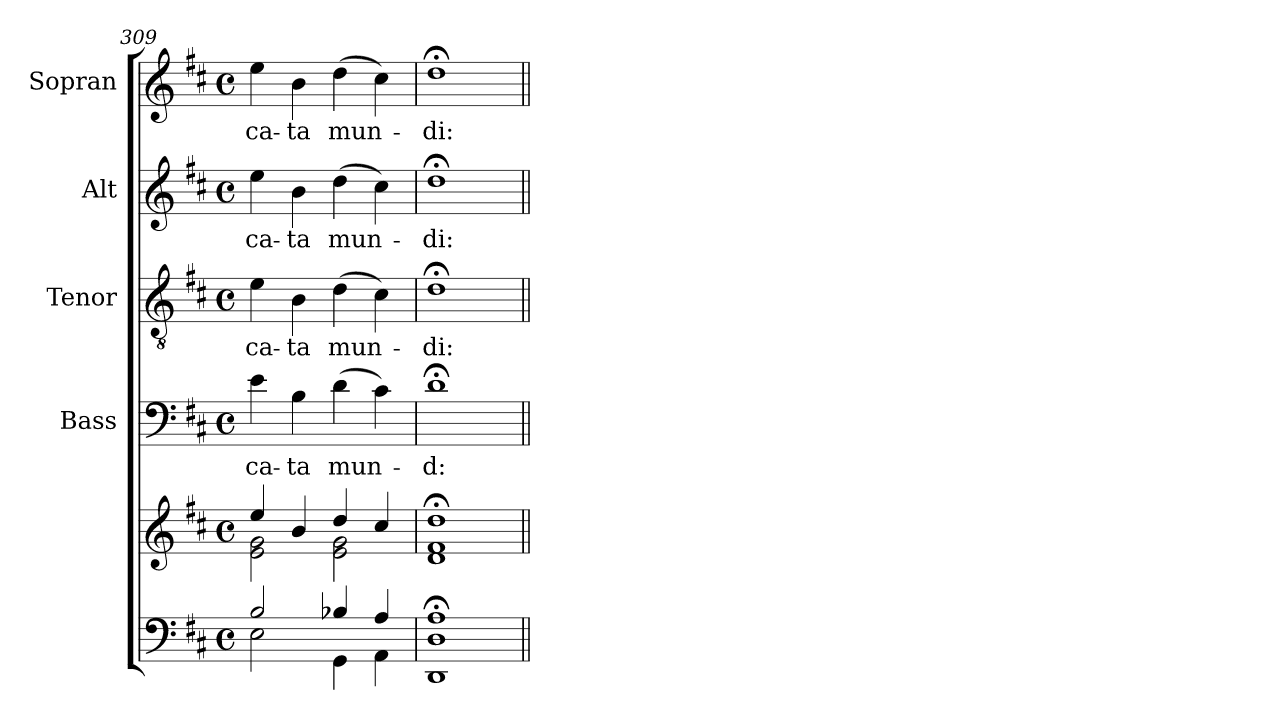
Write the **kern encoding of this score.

**kern	**kern	**kern	**text	**kern	**text	**kern	**text	**kern	**text
*part5	*part5	*part4	*part4	*part3	*part3	*part2	*part2	*part1	*part1
*staff6	*staff5	*staff4	*staff4	*staff3	*staff3	*staff2	*staff2	*staff1	*staff1
*	*	*I"Bass	*	*I"Tenor	*	*I"Alt	*	*I"Sopran	*
*	*	*I'B.	*	*I'T.	*	*I'A.	*	*I'S.	*
*clefF4	*clefG2	*clefF4	*	*clefGv2	*	*clefG2	*	*clefG2	*
*k[f#c#]	*k[f#c#]	*k[f#c#]	*	*k[f#c#]	*	*k[f#c#]	*	*k[f#c#]	*
*D:	*D:	*D:	*	*D:	*	*D:	*	*D:	*
*M4/4	*M4/4	*M4/4	*	*M4/4	*	*M4/4	*	*M4/4	*
*met(c)	*met(c)	*met(c)	*	*met(c)	*	*met(c)	*	*met(c)	*
=309	=309	=309	=309	=309	=309	=309	=309	=309	=309
*^	*^	*	*	*	*	*	*	*	*
!	!	!	!	!	!LO:LY:b	!	!LO:LY:b	!	!LO:LY:b	!	!LO:LY:b
2B/	2E\	4ee/	2e\ 2g\	4e\	-ca-	4e\	-ca-	4ee\	-ca-	4ee\	-ca-
!	!	!	!	!	!LO:LY:b	!	!LO:LY:b	!	!LO:LY:b	!	!LO:LY:b
.	.	4b/	.	4B\	-ta	4B\	-ta	4b\	-ta	4b\	-ta
!	!	!	!	!	!LO:LY:b	!	!LO:LY:b	!	!LO:LY:b	!	!LO:LY:b
4B-X/	4GG\	4dd/	2e\ 2g\	(>4d\	mun-	(>4d\	mun-	(>4dd\	mun-	(>4dd\	mun-
4A/	4AA\	4cc#/	.	4c#\)	.	4c#\)	.	4cc#\)	.	4cc#\)	.
=310	=310	=310	=310	=310	=310	=310	=310	=310	=310	=310	=310
!	!	!	!	!	!LO:LY:b	!	!LO:LY:b	!	!LO:LY:b	!	!LO:LY:b
1A;	1DD 1D	1dd;<	1d 1f#	1d;<	-d:	1d;<	-di:	1dd;<	-di:	1dd;<	-di:
*v	*v	*	*	*	*	*	*	*	*	*	*
*	*v	*v	*	*	*	*	*	*	*	*
=||	=||	=||	=||	=||	=||	=||	=||	=||	=||
*-	*-	*-	*-	*-	*-	*-	*-	*-	*-
